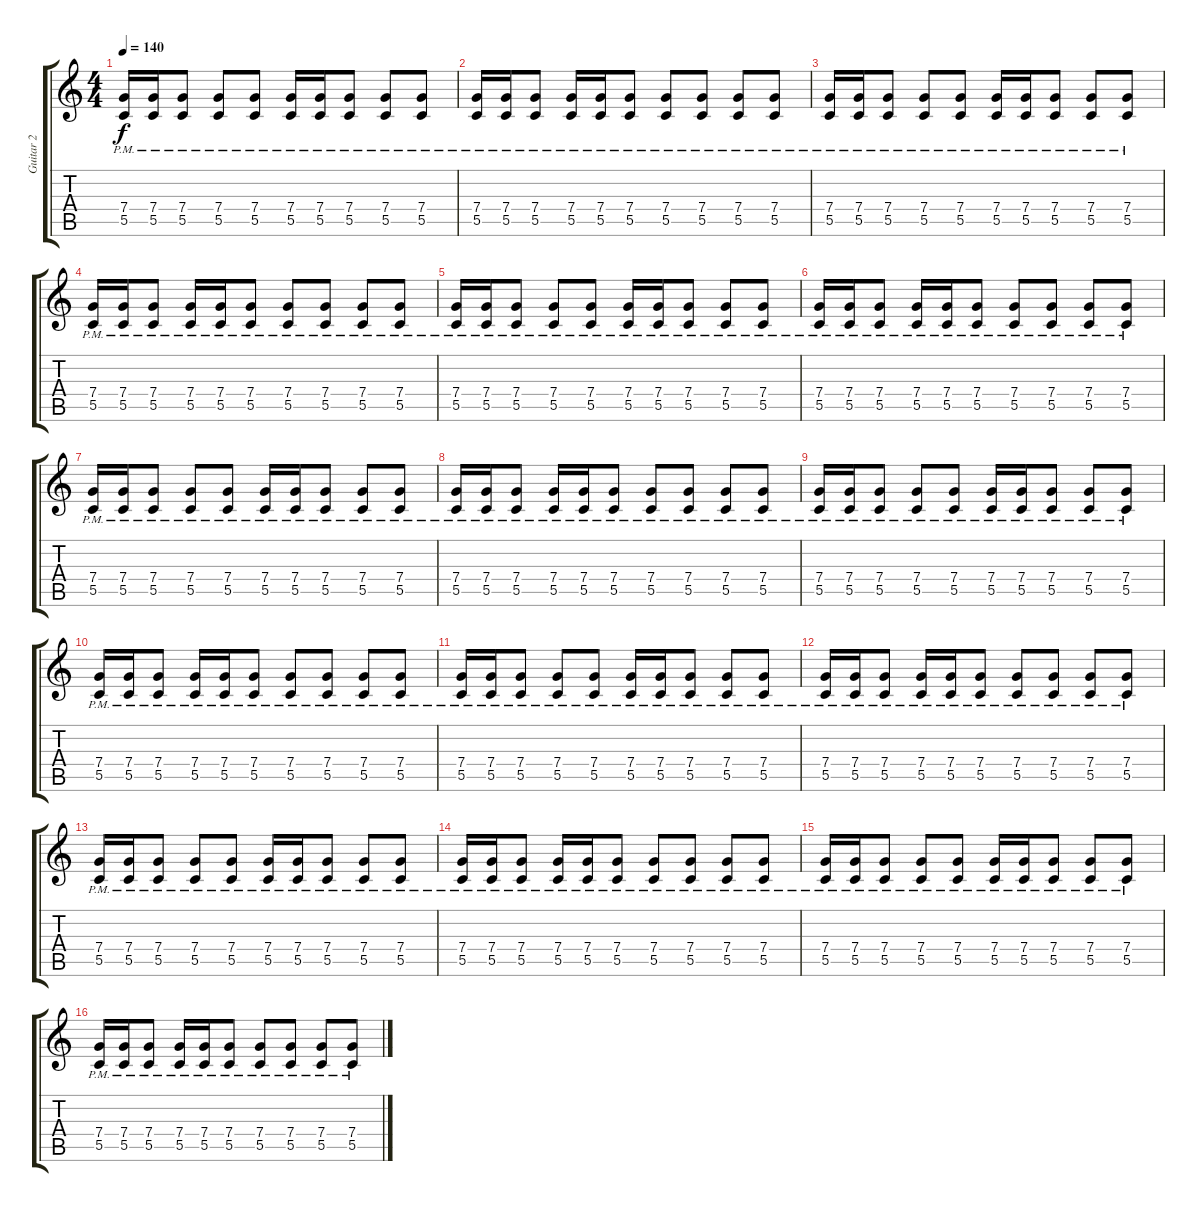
\track ("Guitar 2" "Guitar 2") {instrument distortionguitar}
\staff {score tabs}
\tuning (D4 A3 F3 C3 G2 D2) {hide}
\ts (4 4)
\tempo 140
\clef g2
\ks c
(7.4{pm} 5.5{pm}).16{dy f} (7.4{pm} 5.5{pm}).16 (7.4{pm} 5.5{pm}).8 (7.4{pm} 5.5{pm}).8 (7.4{pm} 5.5{pm}).8 (7.4{pm} 5.5{pm}).16 (7.4{pm} 5.5{pm}).16 (7.4{pm} 5.5{pm}).8 (7.4{pm} 5.5{pm}).8 (7.4{pm} 5.5{pm}).8 |
(7.4{pm} 5.5{pm}).16 (7.4{pm} 5.5{pm}).16 (7.4{pm} 5.5{pm}).8 (7.4{pm} 5.5{pm}).16 (7.4{pm} 5.5{pm}).16 (7.4{pm} 5.5{pm}).8 (7.4{pm} 5.5{pm}).8 (7.4{pm} 5.5{pm}).8 (7.4{pm} 5.5{pm}).8 (7.4{pm} 5.5{pm}).8 |
(7.4{pm} 5.5{pm}).16 (7.4{pm} 5.5{pm}).16 (7.4{pm} 5.5{pm}).8 (7.4{pm} 5.5{pm}).8 (7.4{pm} 5.5{pm}).8 (7.4{pm} 5.5{pm}).16 (7.4{pm} 5.5{pm}).16 (7.4{pm} 5.5{pm}).8 (7.4{pm} 5.5{pm}).8 (7.4{pm} 5.5{pm}).8 |
(7.4{pm} 5.5{pm}).16 (7.4{pm} 5.5{pm}).16 (7.4{pm} 5.5{pm}).8 (7.4{pm} 5.5{pm}).16 (7.4{pm} 5.5{pm}).16 (7.4{pm} 5.5{pm}).8 (7.4{pm} 5.5{pm}).8 (7.4{pm} 5.5{pm}).8 (7.4{pm} 5.5{pm}).8 (7.4{pm} 5.5{pm}).8 |
(7.4{pm} 5.5{pm}).16 (7.4{pm} 5.5{pm}).16 (7.4{pm} 5.5{pm}).8 (7.4{pm} 5.5{pm}).8 (7.4{pm} 5.5{pm}).8 (7.4{pm} 5.5{pm}).16 (7.4{pm} 5.5{pm}).16 (7.4{pm} 5.5{pm}).8 (7.4{pm} 5.5{pm}).8 (7.4{pm} 5.5{pm}).8 |
(7.4{pm} 5.5{pm}).16 (7.4{pm} 5.5{pm}).16 (7.4{pm} 5.5{pm}).8 (7.4{pm} 5.5{pm}).16 (7.4{pm} 5.5{pm}).16 (7.4{pm} 5.5{pm}).8 (7.4{pm} 5.5{pm}).8 (7.4{pm} 5.5{pm}).8 (7.4{pm} 5.5{pm}).8 (7.4{pm} 5.5{pm}).8 |
(7.4{pm} 5.5{pm}).16 (7.4{pm} 5.5{pm}).16 (7.4{pm} 5.5{pm}).8 (7.4{pm} 5.5{pm}).8 (7.4{pm} 5.5{pm}).8 (7.4{pm} 5.5{pm}).16 (7.4{pm} 5.5{pm}).16 (7.4{pm} 5.5{pm}).8 (7.4{pm} 5.5{pm}).8 (7.4{pm} 5.5{pm}).8 |
(7.4{pm} 5.5{pm}).16 (7.4{pm} 5.5{pm}).16 (7.4{pm} 5.5{pm}).8 (7.4{pm} 5.5{pm}).16 (7.4{pm} 5.5{pm}).16 (7.4{pm} 5.5{pm}).8 (7.4{pm} 5.5{pm}).8 (7.4{pm} 5.5{pm}).8 (7.4{pm} 5.5{pm}).8 (7.4{pm} 5.5{pm}).8 |
(7.4{pm} 5.5{pm}).16 (7.4{pm} 5.5{pm}).16 (7.4{pm} 5.5{pm}).8 (7.4{pm} 5.5{pm}).8 (7.4{pm} 5.5{pm}).8 (7.4{pm} 5.5{pm}).16 (7.4{pm} 5.5{pm}).16 (7.4{pm} 5.5{pm}).8 (7.4{pm} 5.5{pm}).8 (7.4{pm} 5.5{pm}).8 |
(7.4{pm} 5.5{pm}).16 (7.4{pm} 5.5{pm}).16 (7.4{pm} 5.5{pm}).8 (7.4{pm} 5.5{pm}).16 (7.4{pm} 5.5{pm}).16 (7.4{pm} 5.5{pm}).8 (7.4{pm} 5.5{pm}).8 (7.4{pm} 5.5{pm}).8 (7.4{pm} 5.5{pm}).8 (7.4{pm} 5.5{pm}).8 |
(7.4{pm} 5.5{pm}).16 (7.4{pm} 5.5{pm}).16 (7.4{pm} 5.5{pm}).8 (7.4{pm} 5.5{pm}).8 (7.4{pm} 5.5{pm}).8 (7.4{pm} 5.5{pm}).16 (7.4{pm} 5.5{pm}).16 (7.4{pm} 5.5{pm}).8 (7.4{pm} 5.5{pm}).8 (7.4{pm} 5.5{pm}).8 |
(7.4{pm} 5.5{pm}).16 (7.4{pm} 5.5{pm}).16 (7.4{pm} 5.5{pm}).8 (7.4{pm} 5.5{pm}).16 (7.4{pm} 5.5{pm}).16 (7.4{pm} 5.5{pm}).8 (7.4{pm} 5.5{pm}).8 (7.4{pm} 5.5{pm}).8 (7.4{pm} 5.5{pm}).8 (7.4{pm} 5.5{pm}).8 |
(7.4{pm} 5.5{pm}).16 (7.4{pm} 5.5{pm}).16 (7.4{pm} 5.5{pm}).8 (7.4{pm} 5.5{pm}).8 (7.4{pm} 5.5{pm}).8 (7.4{pm} 5.5{pm}).16 (7.4{pm} 5.5{pm}).16 (7.4{pm} 5.5{pm}).8 (7.4{pm} 5.5{pm}).8 (7.4{pm} 5.5{pm}).8 |
(7.4{pm} 5.5{pm}).16 (7.4{pm} 5.5{pm}).16 (7.4{pm} 5.5{pm}).8 (7.4{pm} 5.5{pm}).16 (7.4{pm} 5.5{pm}).16 (7.4{pm} 5.5{pm}).8 (7.4{pm} 5.5{pm}).8 (7.4{pm} 5.5{pm}).8 (7.4{pm} 5.5{pm}).8 (7.4{pm} 5.5{pm}).8 |
(7.4{pm} 5.5{pm}).16 (7.4{pm} 5.5{pm}).16 (7.4{pm} 5.5{pm}).8 (7.4{pm} 5.5{pm}).8 (7.4{pm} 5.5{pm}).8 (7.4{pm} 5.5{pm}).16 (7.4{pm} 5.5{pm}).16 (7.4{pm} 5.5{pm}).8 (7.4{pm} 5.5{pm}).8 (7.4{pm} 5.5{pm}).8 |
(7.4{pm} 5.5{pm}).16 (7.4{pm} 5.5{pm}).16 (7.4{pm} 5.5{pm}).8 (7.4{pm} 5.5{pm}).16 (7.4{pm} 5.5{pm}).16 (7.4{pm} 5.5{pm}).8 (7.4{pm} 5.5{pm}).8 (7.4{pm} 5.5{pm}).8 (7.4{pm} 5.5{pm}).8 (7.4{pm} 5.5{pm}).8
